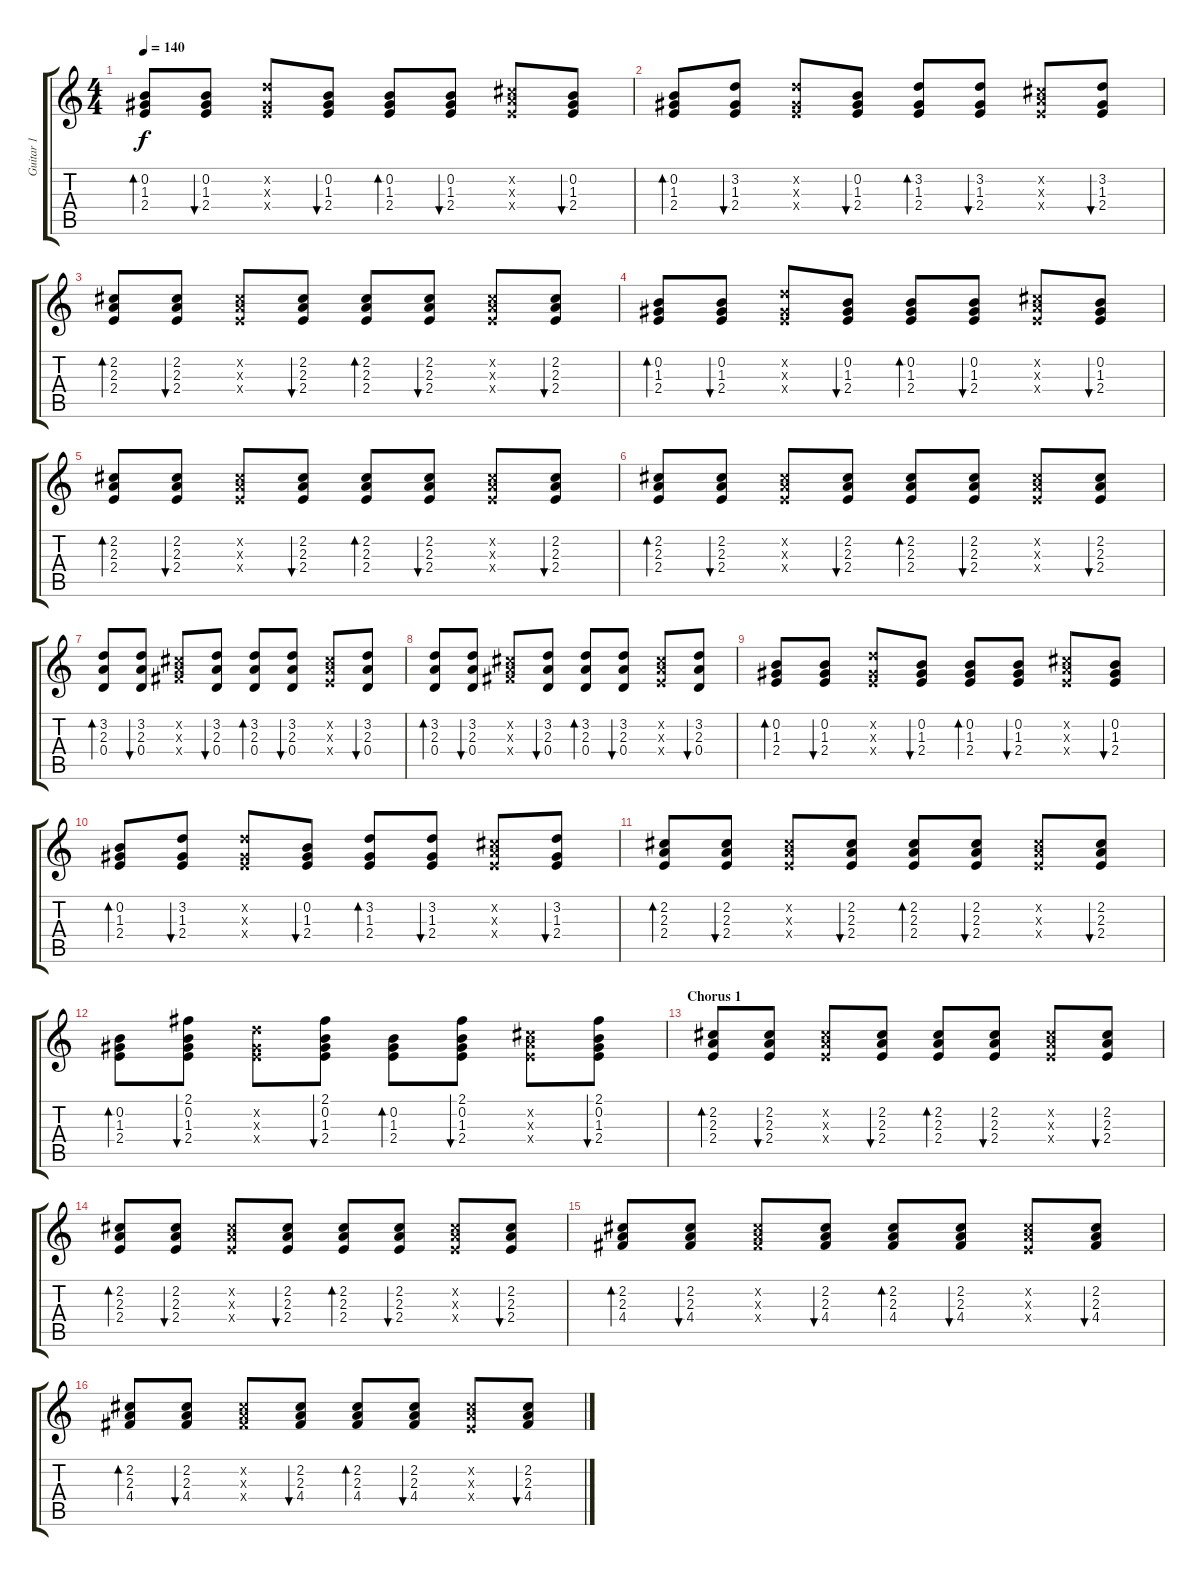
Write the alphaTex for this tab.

\track ("Guitar 1" "Guitar 1") {instrument acousticguitarsteel}
\staff {score tabs}
\tuning (E4 B3 G3 D3 A2 E2) {hide}
\ts (4 4)
\tempo 140
\clef g2
\ks c
(0.2 1.3 2.4).8{bd 60 dy f} (0.2 1.3 2.4).8{bu 60} (3.2{x} 1.3{x} 2.4{x}).8 (0.2 1.3 2.4).8{bu 60} (0.2 1.3 2.4).8{bd 60} (0.2 1.3 2.4).8{bu 60} (2.2{x} 2.3{x} 2.4{x}).8 (0.2 1.3 2.4).8{bu 60} |
(0.2 1.3 2.4).8{bd 60} (3.2 1.3 2.4).8{bu 60} (3.2{x} 1.3{x} 2.4{x}).8 (0.2 1.3 2.4).8{bu 60} (3.2 1.3 2.4).8{bd 60} (3.2 1.3 2.4).8{bu 60} (2.2{x} 2.3{x} 2.4{x}).8 (3.2 1.3 2.4).8{bu 60} |
(2.2 2.3 2.4).8{bd 60} (2.2 2.3 2.4).8{bu 60} (2.2{x} 2.3{x} 2.4{x}).8 (2.2 2.3 2.4).8{bu 60} (2.2 2.3 2.4).8{bd 60} (2.2 2.3 2.4).8{bu 60} (2.2{x} 2.3{x} 2.4{x}).8 (2.2 2.3 2.4).8{bu 60} |
(0.2 1.3 2.4).8{bd 60} (0.2 1.3 2.4).8{bu 60} (3.2{x} 1.3{x} 2.4{x}).8 (0.2 1.3 2.4).8{bu 60} (0.2 1.3 2.4).8{bd 60} (0.2 1.3 2.4).8{bu 60} (2.2{x} 2.3{x} 2.4{x}).8 (0.2 1.3 2.4).8{bu 60} |
(2.2 2.3 2.4).8{bd 60} (2.2 2.3 2.4).8{bu 60} (2.2{x} 2.3{x} 2.4{x}).8 (2.2 2.3 2.4).8{bu 60} (2.2 2.3 2.4).8{bd 60} (2.2 2.3 2.4).8{bu 60} (2.2{x} 2.3{x} 2.4{x}).8 (2.2 2.3 2.4).8{bu 60} |
(2.2 2.3 2.4).8{bd 60} (2.2 2.3 2.4).8{bu 60} (2.2{x} 2.3{x} 2.4{x}).8 (2.2 2.3 2.4).8{bu 60} (2.2 2.3 2.4).8{bd 60} (2.2 2.3 2.4).8{bu 60} (2.2{x} 2.3{x} 2.4{x}).8 (2.2 2.3 2.4).8{bu 60} |
(3.2 2.3 0.4).8{bd 60} (3.2 2.3 0.4).8{bu 60} (2.2{x} 2.3{x} 4.4{x}).8 (3.2 2.3 0.4).8{bu 60} (3.2 2.3 0.4).8{bd 60} (3.2 2.3 0.4).8{bu 60} (2.2{x} 2.3{x} 2.4{x}).8 (3.2 2.3 0.4).8{bu 60} |
(3.2 2.3 0.4).8{bd 60} (3.2 2.3 0.4).8{bu 60} (2.2{x} 2.3{x} 4.4{x}).8 (3.2 2.3 0.4).8{bu 60} (3.2 2.3 0.4).8{bd 60} (3.2 2.3 0.4).8{bu 60} (2.2{x} 2.3{x} 2.4{x}).8 (3.2 2.3 0.4).8{bu 60} |
(0.2 1.3 2.4).8{bd 60} (0.2 1.3 2.4).8{bu 60} (3.2{x} 1.3{x} 2.4{x}).8 (0.2 1.3 2.4).8{bu 60} (0.2 1.3 2.4).8{bd 60} (0.2 1.3 2.4).8{bu 60} (2.2{x} 2.3{x} 2.4{x}).8 (0.2 1.3 2.4).8{bu 60} |
(0.2 1.3 2.4).8{bd 60} (3.2 1.3 2.4).8{bu 60} (3.2{x} 1.3{x} 2.4{x}).8 (0.2 1.3 2.4).8{bu 60} (3.2 1.3 2.4).8{bd 60} (3.2 1.3 2.4).8{bu 60} (2.2{x} 2.3{x} 2.4{x}).8 (3.2 1.3 2.4).8{bu 60} |
(2.2 2.3 2.4).8{bd 60} (2.2 2.3 2.4).8{bu 60} (2.2{x} 2.3{x} 2.4{x}).8 (2.2 2.3 2.4).8{bu 60} (2.2 2.3 2.4).8{bd 60} (2.2 2.3 2.4).8{bu 60} (2.2{x} 2.3{x} 2.4{x}).8 (2.2 2.3 2.4).8{bu 60} |
(0.2 1.3 2.4).8{bd 60} (2.1 0.2 1.3 2.4).8{bu 60} (3.2{x} 1.3{x} 2.4{x}).8 (2.1 0.2 1.3 2.4).8{bu 60} (0.2 1.3 2.4).8{bd 60} (2.1 0.2 1.3 2.4).8{bu 60} (2.2{x} 2.3{x} 2.4{x}).8 (2.1 0.2 1.3 2.4).8{bu 60} |
\section ("" "Chorus 1")
(2.2 2.3 2.4).8{bd 60} (2.2 2.3 2.4).8{bu 60} (2.2{x} 2.3{x} 2.4{x}).8 (2.2 2.3 2.4).8{bu 60} (2.2 2.3 2.4).8{bd 60} (2.2 2.3 2.4).8{bu 60} (2.2{x} 2.3{x} 2.4{x}).8 (2.2 2.3 2.4).8{bu 60} |
(2.2 2.3 2.4).8{bd 60} (2.2 2.3 2.4).8{bu 60} (2.2{x} 2.3{x} 2.4{x}).8 (2.2 2.3 2.4).8{bu 60} (2.2 2.3 2.4).8{bd 60} (2.2 2.3 2.4).8{bu 60} (2.2{x} 2.3{x} 2.4{x}).8 (2.2 2.3 2.4).8{bu 60} |
(2.2 2.3 4.4).8{bd 60} (2.2 2.3 4.4).8{bu 60} (2.2{x} 2.3{x} 4.4{x}).8 (2.2 2.3 4.4).8{bu 60} (2.2 2.3 4.4).8{bd 60} (2.2 2.3 4.4).8{bu 60} (2.2{x} 2.3{x} 2.4{x}).8 (2.2 2.3 4.4).8{bu 60} |
(2.2 2.3 4.4).8{bd 60} (2.2 2.3 4.4).8{bu 60} (2.2{x} 2.3{x} 4.4{x}).8 (2.2 2.3 4.4).8{bu 60} (2.2 2.3 4.4).8{bd 60} (2.2 2.3 4.4).8{bu 60} (2.2{x} 2.3{x} 2.4{x}).8 (2.2 2.3 4.4).8{bu 60}
